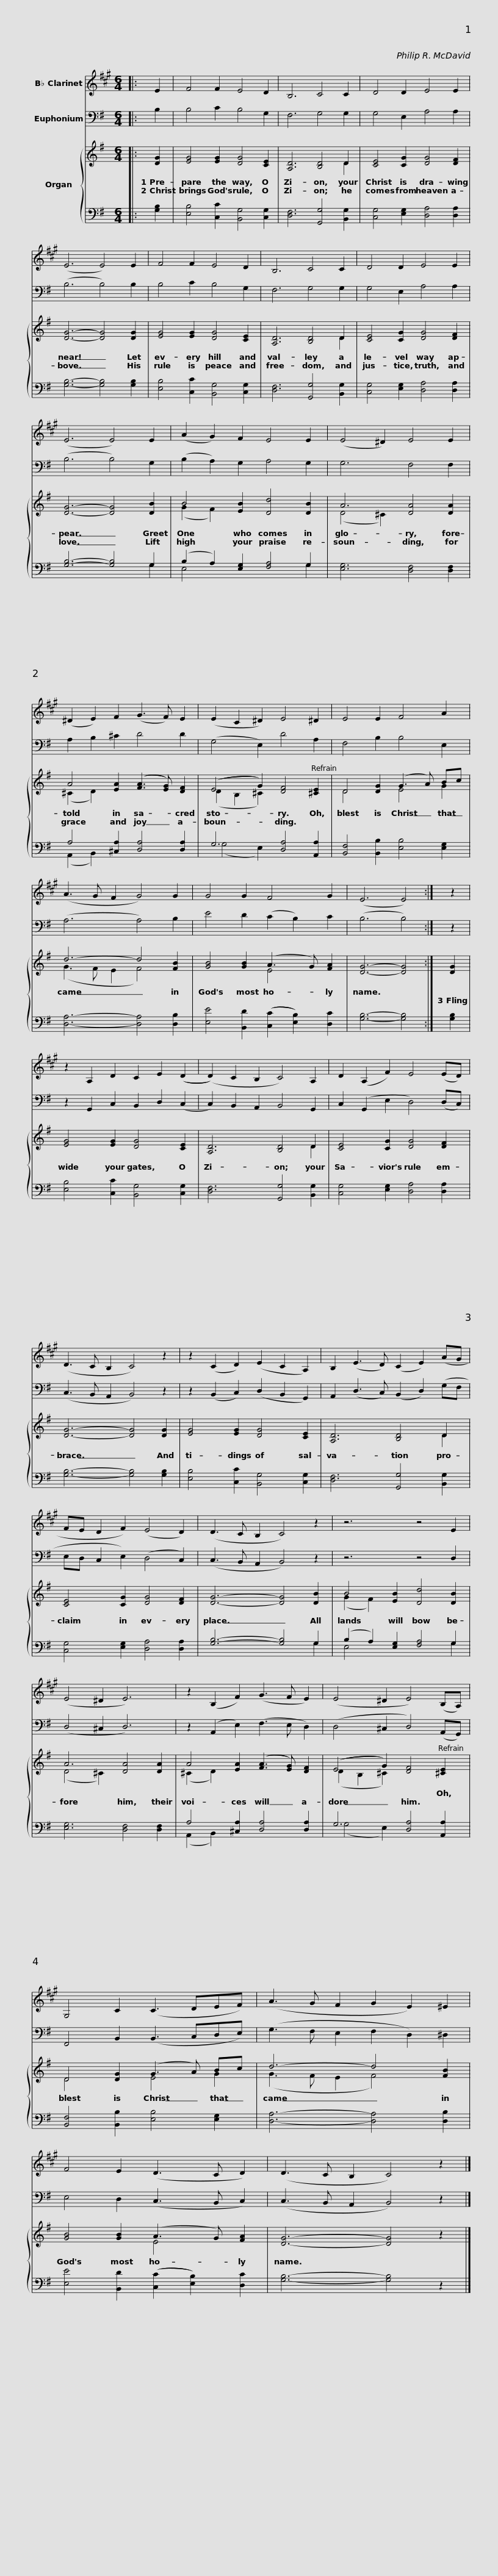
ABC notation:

X:1
%%score 1 2 { ( 3 5 ) | ( 4 6 ) }
L:1/8
M:6/4
I:linebreak $
K:G
V:1 treble transpose=-2
V:2 bass
V:3 treble
V:5 treble
V:4 bass
V:6 bass
V:1
[K:A]|: E2 | F4 F2 E4 D2 | B,6 C4 C2 | D4 D2 E4 E2 |$ (E6 E4) E2 | %5
 F4 F2 E4 D2 | B,6 C4 C2 | D4 D2 E4 E2 |$ (E6 E4) E2 | (A2 G2) F2 E4 E2 | %10
 (E4 ^D2) E4 E2 | (^D2 E2) F2 (G3 F) E2 |$ (E2 C2 ^D2) E4 ^D2 | E4 E2 F4 A2 | (A3 G F2 G4) G2 | %15
 G4 G2 F4 G2 |$ (E6 E4) :| z2 | z2 A,2 D2 C2 E2 ((D2 | (D2)) C2 B,2 C4) A,2 | %20
 D2 (A,2 F2) E4 (ED) |$ (D3 C B,2 C4) z2 | z2 (C2 D2) (E2 C2 A,2) | B,2 (E3 D) (C2 E2) (AG | FE D2 F2) (E4 D2) |$ %25
 (D3 C B,2 C4) z2 | z6 z4 E2 | (E4 ^D2 E6) | z2 (B,2 F2) (G3 F E2) |$ (E4 ^D2 E4) (B,A,) | %30
 G,4 C2 (C3 DEF) | (A3 G F2 G2 E2) ^E2 |$ F4 E2 (D3 C D2) | (D3 C B,2 C4) z2 |] %34
V:2
|: B,2 | B,4 C2 B,4 G,2 | F,6 G,4 G,2 | G,4 E,2 A,4 A,2 |$ (B,6 B,4) B,2 | %5
 B,4 C2 B,4 G,2 | F,6 G,4 G,2 | G,4 E,2 A,4 A,2 |$ (B,6 B,4) G,2 | (B,2 A,2) G,2 A,4 G,2 | %10
 G,6 F,4 F,2 | A,2 B,2 ^C2 D4 D2 |$ (G,4 E,2) D4 A,2 | F,4 B,2 B,4 E,2 | (A,6 A,4) B,2 | %15
 E4 D2 (C2 B,2) C2 |$ (B,6 B,4) :| z2 | z2 G,,2 C,2 B,,2 D,2 (C,2 | C,2) B,,2 A,,2 B,,4 G,,2 | %20
 C,2 (G,,2 E,2 D,4) (D,C,) |$ (C,3 B,, A,,2 B,,4) z2 | z2 (B,,2 C,2) (D,2 B,,2 G,,2) | A,,2 (D,3 C,) (B,,2 D,2) (G,F, | E,D, C,2 E,2) (D,4 C,2) |$ %25
 (C,3 B,, A,,2 B,,4) z2 | z6 z4 D,2 | (D,4 ^C,2 D,6) | z2 (A,,2 E,2) (F,3 E, D,2) |$ (D,4 ^C,2 D,4) (A,,G,,) | %30
 F,,4 B,,2 (B,,3 C,D,E,) | (G,3 F, E,2 F,2 D,2) ^D,2 |$ E,4 D,2 (C,3 B,, C,2) | (C,3 B,, A,,2 B,,4) z2 |] %34
V:3
|: [DG]2 | [EG]4 [EG]2 [DG]4 [CE]2 | [A,D]6 [B,D]4 D2 | [CE]4 [CG]2 [DG]4 [DF]2 |$ [DG]6- [DG]4 [DG]2 | %5
 [EG]4 [EG]2 [DG]4 [CE]2 | [A,D]6 [B,D]4 D2 | [CE]4 [CG]2 [DG]4 [DF]2 |$ [DG]6- [DG]4 [DB]2 | B4 [EB]2 [Dd]4 [DB]2 | %10
 A6 [DA]4 [DA]2 | A4 [EA]2 (([FA]3 [EG])) [DF]2 |$ ((E4 G2)) [DF]4 [^CE]2 | D4 [DG]2 (G3 A) Bc | d6- d4 [FB]2 | %15
 [GB]4 [GB]2 (A3 G) [FA]2 |$ [DG]6- [DG]4 :| [DG]2 | [EG]4 [EG]2 [DG]4 [CE]2 | [A,D]6 [B,D]4 D2 | %20
 [CE]4 [CG]2 [DG]4 [DF]2 |$ [DG]6- [DG]4 [DG]2 | [EG]4 [EG]2 [DG]4 [CE]2 | [A,D]6 [B,D]4 D2 | [CE]4 [CG]2 [DG]4 [DF]2 |$ %25
 [DG]6- [DG]4 [DB]2 | B4 [EB]2 [Dd]4 [DB]2 | A6 [DA]4 [DA]2 | A4 [EA]2 (([FA]3 [EG])) [DF]2 |$ ((E4 G2)) [DF]4 [^CE]2 | %30
 D4 [DG]2 (G3 A) Bc | d6- d4 [FB]2 |$ [GB]4 [GB]2 (A3 G) [FA]2 | [DG]6- [DG]4 z2 |] %34
V:4
|: [G,B,]2 | [E,B,]4 [C,C]2 [B,,G,]4 [C,G,]2 | [D,F,]6 [G,,G,]4 [B,,G,]2 | [C,G,]4 [E,G,]2 [D,A,]4 [D,A,]2 |$ [G,B,]6- [G,B,]4 [G,B,]2 | %5
 [E,B,]4 [C,C]2 [B,,G,]4 [C,G,]2 | [D,F,]6 [G,,G,]4 [B,,G,]2 | [C,G,]4 [E,G,]2 [D,A,]4 [D,A,]2 |$ [G,B,]6- [G,B,]4 G,2 | (B,2 A,2) [E,G,]2 [F,A,]4 G,2 | %10
 [E,G,]6 [D,F,]4 [D,F,]2 | A,4 [^C,A,]2 [D,A,]4 [D,A,]2 |$ G,6 [D,A,]4 [A,,A,]2 | [B,,F,]4 [B,,B,]2 [E,B,]4 [E,G,]2 | [D,A,]6- [D,A,]4 [D,B,]2 | %15
 [E,E]4 [B,,D]2 (([C,C]2 [E,B,]2)) [D,C]2 |$ [G,B,]6- [G,B,]4 :| [G,B,]2 | [E,B,]4 [C,C]2 [B,,G,]4 [C,G,]2 | [D,F,]6 [G,,G,]4 [B,,G,]2 | %20
 [C,G,]4 [E,G,]2 [D,A,]4 [D,A,]2 |$ [G,B,]6- [G,B,]4 [G,B,]2 | [E,B,]4 [C,C]2 [B,,G,]4 [C,G,]2 | [D,F,]6 [G,,G,]4 [B,,G,]2 | [C,G,]4 [E,G,]2 [D,A,]4 [D,A,]2 |$ %25
 [G,B,]6- [G,B,]4 G,2 | (B,2 A,2) [E,G,]2 [F,A,]4 G,2 | [E,G,]6 [D,F,]4 [D,F,]2 | A,4 [^C,A,]2 [D,A,]4 [D,A,]2 |$ G,6 [D,A,]4 [A,,A,]2 | %30
 [B,,F,]4 [B,,B,]2 [E,B,]4 [E,G,]2 | [D,A,]6- [D,A,]4 [D,B,]2 |$ [E,E]4 [B,,D]2 (([C,C]2 [E,B,]2)) [D,C]2 | [G,B,]6- [G,B,]4 z2 |] %34
V:5
|: x2 | x12 | x10 D2 | x12 |$ x12 | %5
 x12 | x10 D2 | x12 |$ x12 | (G2 F2) x8 | %10
 (D4 ^C2) x6 | (^C2 D2) x8 |$ (D2 B,2 ^C2) x6 | D4 x2 E4 G2 | (G3 F E2 F4) x2 | %15
 x6 E4 x2 |$ x10 :| x2 | x12 | x10 D2 | %20
 x12 |$ x12 | x12 | x10 D2 | x12 |$ %25
 x12 | (G2 F2) x8 | (D4 ^C2) x6 | (^C2 D2) x8 |$ (D2 B,2 ^C2) x6 | %30
 D4 x2 E4 G2 | (G3 F E2 F4) x2 |$ x6 E4 x2 | x12 |] %34
V:6
|: x2 | x12 | x12 | x12 |$ x12 | %5
 x12 | x12 | x12 |$ x10 G,2 | E,4 x6 G,2 | %10
 x12 | (A,,2 B,,2) x8 |$ (G,4 E,2) x6 | x12 | x12 | %15
 x12 |$ x10 :| x2 | x12 | x12 | %20
 x12 |$ x12 | x12 | x12 | x12 |$ %25
 x10 G,2 | E,4 x6 G,2 | x12 | (A,,2 B,,2) x8 |$ (G,4 E,2) x6 | %30
 x12 | x12 |$ x12 | x12 |] %34
